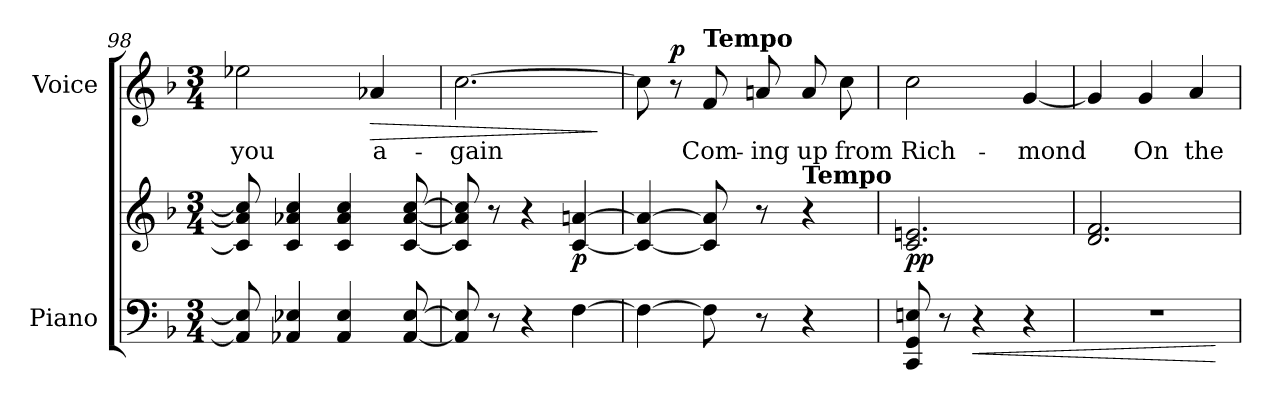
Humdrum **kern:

**kern	**kern	**dynam	**kern	**text	**dynam
*part2	*part2	*part2	*part1	*part1	*part1
*staff3	*staff2	*staff2/3	*staff1	*staff1	*staff1
*I"Piano	*	*	*I"Voice	*	*
*I'Pno	*	*	*	*	*
*clefF4	*clefG2	*	*clefG2	*	*
*k[b-]	*k[b-]	*	*k[b-]	*	*
*M3/4	*M3/4	*	*M3/4	*	*
=98	=98	=98	=98	=98	=98
8AA-/] 8E-/]	8c/] 8a-/] 8cc/]	.	2ee-X\	you	.
4AA-X/ 4E-X/	4c/ 4a-X/ 4cc/	.	.	.	.
4AA-/ 4E-/	4c/ 4a-/ 4cc/	.	.	.	.
!	!	!	!	!	!LO:HP:b
.	.	.	4a-X/	a-	>
[8AA-/ [8E-/	[8c/ [8a-/ [8cc/	.	.	.	.
=99	=99	=99	=99	=99	=99
8AA-/] 8E-/]	8c/] 8a-/] 8cc/]	.	[2.cc\	-gain	.
8r	8r	.	.	.	.
4r	4r	.	.	.	.
!	!	!LO:DY:b	!	!	!
[4F\	[4c/ [4an/	p	.	.	.
.	.	.	.	.	]
=100	=100	=100	=100	=100	=100
4F\_	4c/_ 4a/_	.	8cc\]	.	.
!	!	!	!	!	!LO:DY:a
.	.	.	8r	.	p
!	!	!	!LO:TX:a:B:t=Tempo	!	!
8F\]	8c/] 8a/]	.	8f/	Com-	.
8r	8r	.	8an/	-ing	.
!	!LO:TX:a:B:t=Tempo	!	!	!	!
4r	4r	.	8a/	up	.
.	.	.	8cc\	from	.
=101	=101	=101	=101	=101	=101
!	!	!LO:DY:b	!	!	!
8CC/ 8GG/ 8En/	2.c/ 2.en/	pp	2cc\	Rich-	.
8r	.	.	.	.	.
!	!	!LO:HP:b=2	!	!	!
4r	.	<	.	.	.
4r	.	.	[4g/	-mond	.
=102	=102	=102	=102	=102	=102
2.r	2.d/ 2.f/	.	4g/]	.	.
.	.	.	4g/	On	.
.	.	.	4a/	the	.
.	.	[	.	.	.
=	=	=	=	=	=
*-	*-	*-	*-	*-	*-
